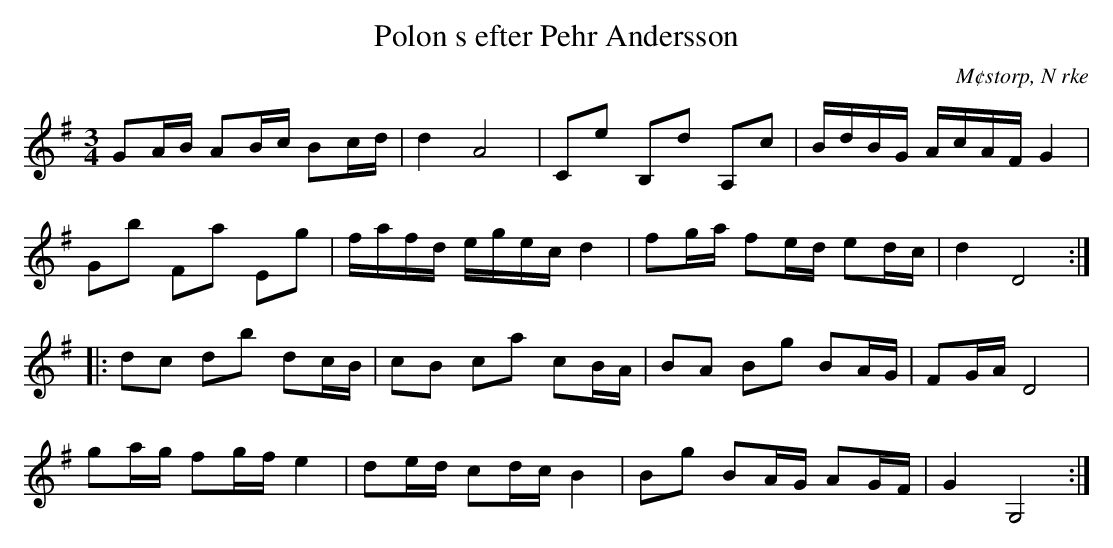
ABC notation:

X:1
T:Polon s efter Pehr Andersson
O:M¢storp, N rke
M:3/4
L:1/16
K:G
G2AB A2Bc B2cd | d4 A8 | C2e2 B,2d2 A,2c2 | BdBG AcAF G4 |
G2b2 F2a2 E2g2 | fafd egec d4 | f2ga f2ed e2dc | d4 D8 ::
d2c2 d2b2 d2cB | c2B2 c2a2 c2BA | B2A2 B2g2 B2AG | F2GA D8 |
g2ag f2gf e4 | d2ed c2dc B4 | B2g2 B2AG A2GF | G4 G,8 :|
